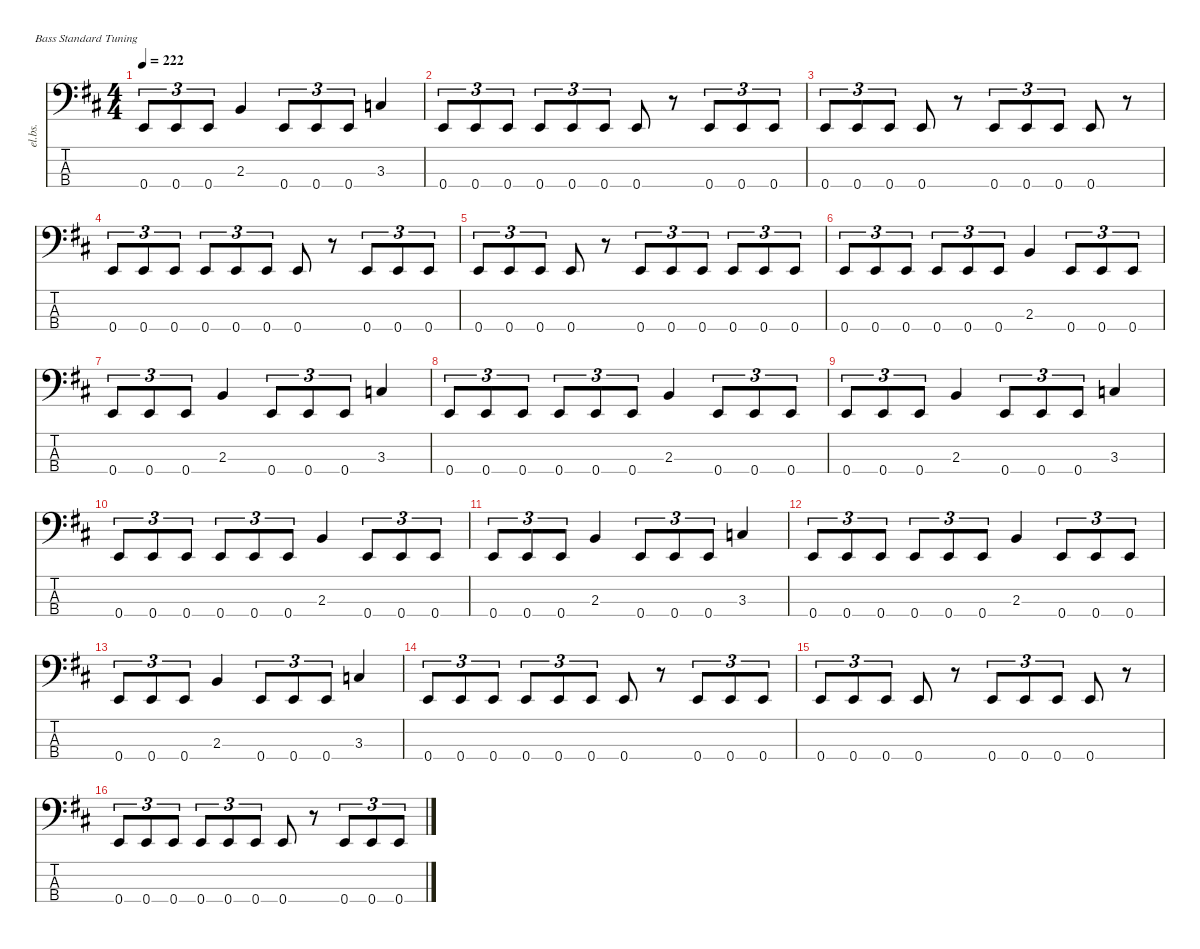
\defaultSystemsLayout 4
\hideDynamics
\bracketExtendMode nobrackets
\otherSystemsTrackNameOrientation horizontal
\track ("Jason Newsted" "el.bs.") {defaultSystemsLayout 8 instrument electricbasspick}
\staff {score tabs}
\tuning (G2 D2 A1 E1)
\ts (4 4)
\tempo 222
\clef f4
\ks bminor
0.4{acc forcenatural}.8{tu (3 2) dy f} 0.4{acc forcenatural}.8{tu (3 2)} 0.4{acc forcenatural}.8{tu (3 2)} 2.3{acc forcenatural}.4 0.4{acc forcenatural}.8{tu (3 2)} 0.4{acc forcenatural}.8{tu (3 2)} 0.4{acc forcenatural}.8{tu (3 2)} 3.3{acc forcenatural}.4 |
0.4{acc forcenatural}.8{tu (3 2)} 0.4{acc forcenatural}.8{tu (3 2)} 0.4{acc forcenatural}.8{tu (3 2)} 0.4{acc forcenatural}.8{tu (3 2)} 0.4{acc forcenatural}.8{tu (3 2)} 0.4{acc forcenatural}.8{tu (3 2)} 0.4{acc forcenatural}.8 r.8 0.4{acc forcenatural}.8{tu (3 2)} 0.4{acc forcenatural}.8{tu (3 2)} 0.4{acc forcenatural}.8{tu (3 2)} |
0.4{acc forcenatural}.8{tu (3 2)} 0.4{acc forcenatural}.8{tu (3 2)} 0.4{acc forcenatural}.8{tu (3 2)} 0.4{acc forcenatural}.8 r.8 0.4{acc forcenatural}.8{tu (3 2)} 0.4{acc forcenatural}.8{tu (3 2)} 0.4{acc forcenatural}.8{tu (3 2)} 0.4{acc forcenatural}.8 r.8 |
0.4{acc forcenatural}.8{tu (3 2)} 0.4{acc forcenatural}.8{tu (3 2)} 0.4{acc forcenatural}.8{tu (3 2)} 0.4{acc forcenatural}.8{tu (3 2)} 0.4{acc forcenatural}.8{tu (3 2)} 0.4{acc forcenatural}.8{tu (3 2)} 0.4{acc forcenatural}.8 r.8 0.4{acc forcenatural}.8{tu (3 2)} 0.4{acc forcenatural}.8{tu (3 2)} 0.4{acc forcenatural}.8{tu (3 2)} |
0.4{acc forcenatural}.8{tu (3 2)} 0.4{acc forcenatural}.8{tu (3 2)} 0.4{acc forcenatural}.8{tu (3 2)} 0.4{acc forcenatural}.8 r.8 0.4{acc forcenatural}.8{tu (3 2)} 0.4{acc forcenatural}.8{tu (3 2)} 0.4{acc forcenatural}.8{tu (3 2)} 0.4{acc forcenatural}.8{tu (3 2)} 0.4{acc forcenatural}.8{tu (3 2)} 0.4{acc forcenatural}.8{tu (3 2)} |
0.4{acc forcenatural}.8{tu (3 2)} 0.4{acc forcenatural}.8{tu (3 2)} 0.4{acc forcenatural}.8{tu (3 2)} 0.4{acc forcenatural}.8{tu (3 2)} 0.4{acc forcenatural}.8{tu (3 2)} 0.4{acc forcenatural}.8{tu (3 2)} 2.3{acc forcenatural}.4 0.4{acc forcenatural}.8{tu (3 2)} 0.4{acc forcenatural}.8{tu (3 2)} 0.4{acc forcenatural}.8{tu (3 2)} |
0.4{acc forcenatural}.8{tu (3 2)} 0.4{acc forcenatural}.8{tu (3 2)} 0.4{acc forcenatural}.8{tu (3 2)} 2.3{acc forcenatural}.4 0.4{acc forcenatural}.8{tu (3 2)} 0.4{acc forcenatural}.8{tu (3 2)} 0.4{acc forcenatural}.8{tu (3 2)} 3.3{acc forcenatural}.4 |
0.4{acc forcenatural}.8{tu (3 2)} 0.4{acc forcenatural}.8{tu (3 2)} 0.4{acc forcenatural}.8{tu (3 2)} 0.4{acc forcenatural}.8{tu (3 2)} 0.4{acc forcenatural}.8{tu (3 2)} 0.4{acc forcenatural}.8{tu (3 2)} 2.3{acc forcenatural}.4 0.4{acc forcenatural}.8{tu (3 2)} 0.4{acc forcenatural}.8{tu (3 2)} 0.4{acc forcenatural}.8{tu (3 2)} |
0.4{acc forcenatural}.8{tu (3 2)} 0.4{acc forcenatural}.8{tu (3 2)} 0.4{acc forcenatural}.8{tu (3 2)} 2.3{acc forcenatural}.4 0.4{acc forcenatural}.8{tu (3 2)} 0.4{acc forcenatural}.8{tu (3 2)} 0.4{acc forcenatural}.8{tu (3 2)} 3.3{acc forcenatural}.4 |
0.4{acc forcenatural}.8{tu (3 2)} 0.4{acc forcenatural}.8{tu (3 2)} 0.4{acc forcenatural}.8{tu (3 2)} 0.4{acc forcenatural}.8{tu (3 2)} 0.4{acc forcenatural}.8{tu (3 2)} 0.4{acc forcenatural}.8{tu (3 2)} 2.3{acc forcenatural}.4 0.4{acc forcenatural}.8{tu (3 2)} 0.4{acc forcenatural}.8{tu (3 2)} 0.4{acc forcenatural}.8{tu (3 2)} |
0.4{acc forcenatural}.8{tu (3 2)} 0.4{acc forcenatural}.8{tu (3 2)} 0.4{acc forcenatural}.8{tu (3 2)} 2.3{acc forcenatural}.4 0.4{acc forcenatural}.8{tu (3 2)} 0.4{acc forcenatural}.8{tu (3 2)} 0.4{acc forcenatural}.8{tu (3 2)} 3.3{acc forcenatural}.4 |
0.4{acc forcenatural}.8{tu (3 2)} 0.4{acc forcenatural}.8{tu (3 2)} 0.4{acc forcenatural}.8{tu (3 2)} 0.4{acc forcenatural}.8{tu (3 2)} 0.4{acc forcenatural}.8{tu (3 2)} 0.4{acc forcenatural}.8{tu (3 2)} 2.3{acc forcenatural}.4 0.4{acc forcenatural}.8{tu (3 2)} 0.4{acc forcenatural}.8{tu (3 2)} 0.4{acc forcenatural}.8{tu (3 2)} |
0.4{acc forcenatural}.8{tu (3 2)} 0.4{acc forcenatural}.8{tu (3 2)} 0.4{acc forcenatural}.8{tu (3 2)} 2.3{acc forcenatural}.4 0.4{acc forcenatural}.8{tu (3 2)} 0.4{acc forcenatural}.8{tu (3 2)} 0.4{acc forcenatural}.8{tu (3 2)} 3.3{acc forcenatural}.4 |
0.4{acc forcenatural}.8{tu (3 2)} 0.4{acc forcenatural}.8{tu (3 2)} 0.4{acc forcenatural}.8{tu (3 2)} 0.4{acc forcenatural}.8{tu (3 2)} 0.4{acc forcenatural}.8{tu (3 2)} 0.4{acc forcenatural}.8{tu (3 2)} 0.4{acc forcenatural}.8 r.8 0.4{acc forcenatural}.8{tu (3 2)} 0.4{acc forcenatural}.8{tu (3 2)} 0.4{acc forcenatural}.8{tu (3 2)} |
0.4{acc forcenatural}.8{tu (3 2)} 0.4{acc forcenatural}.8{tu (3 2)} 0.4{acc forcenatural}.8{tu (3 2)} 0.4{acc forcenatural}.8 r.8 0.4{acc forcenatural}.8{tu (3 2)} 0.4{acc forcenatural}.8{tu (3 2)} 0.4{acc forcenatural}.8{tu (3 2)} 0.4{acc forcenatural}.8 r.8 |
0.4{acc forcenatural}.8{tu (3 2)} 0.4{acc forcenatural}.8{tu (3 2)} 0.4{acc forcenatural}.8{tu (3 2)} 0.4{acc forcenatural}.8{tu (3 2)} 0.4{acc forcenatural}.8{tu (3 2)} 0.4{acc forcenatural}.8{tu (3 2)} 0.4{acc forcenatural}.8 r.8 0.4{acc forcenatural}.8{tu (3 2)} 0.4{acc forcenatural}.8{tu (3 2)} 0.4{acc forcenatural}.8{tu (3 2)}
